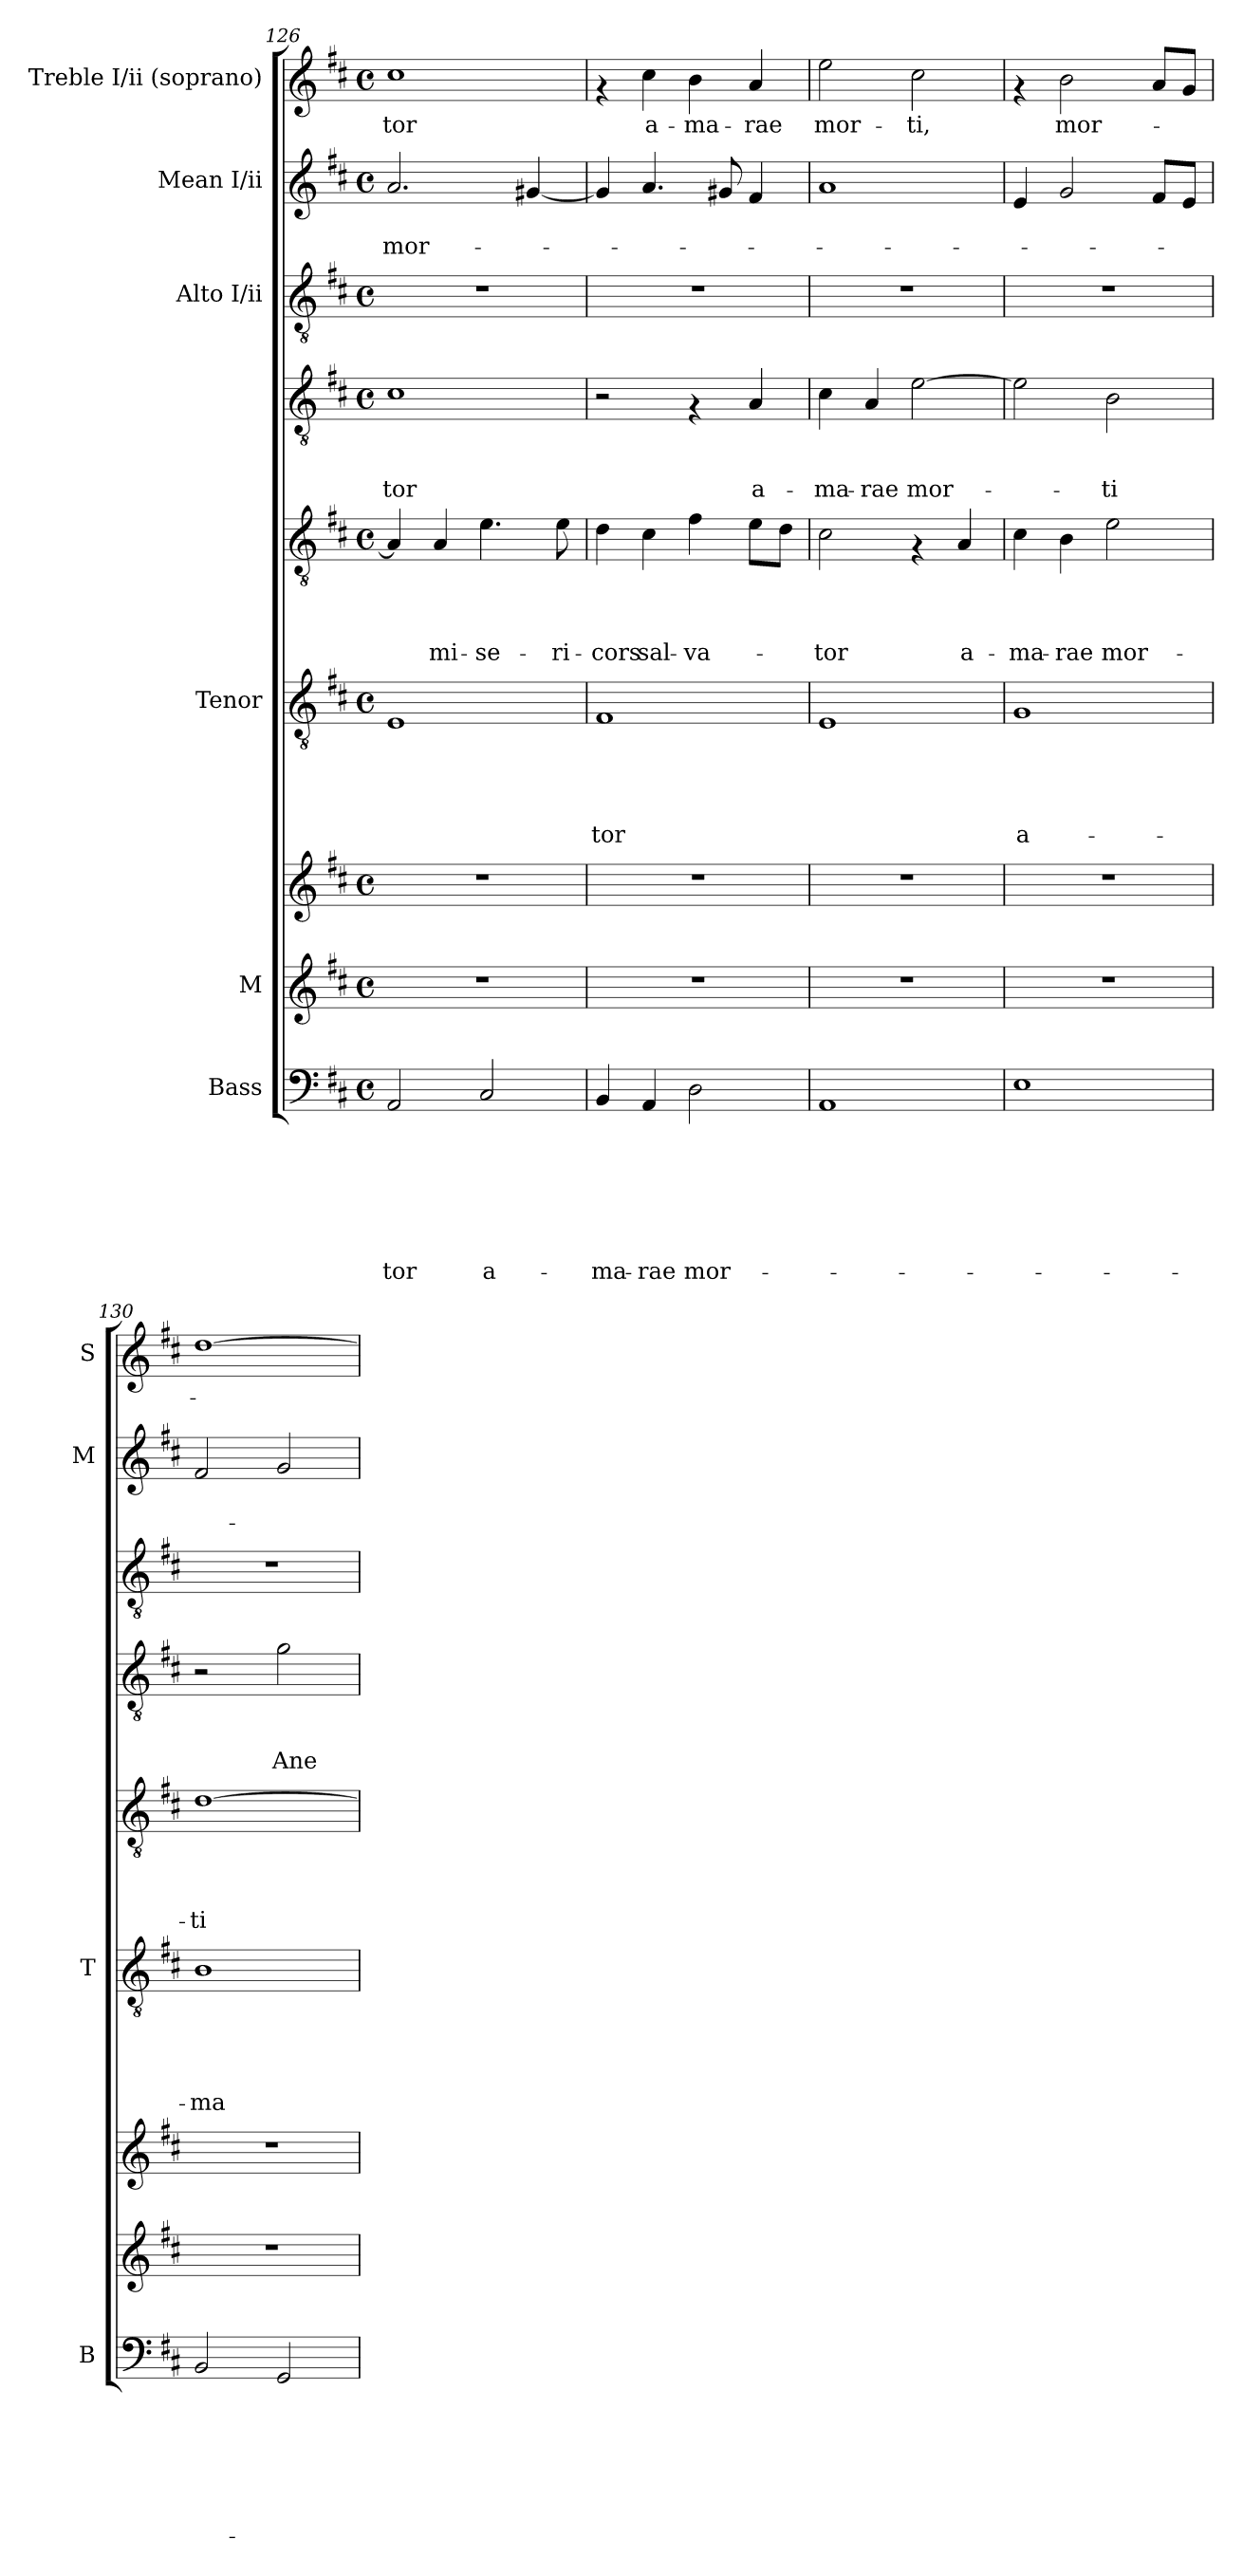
**kern	**text	**text	**text	**text	**text	**text	**text	**kern	**kern	**kern	**text	**text	**text	**text	**text	**kern	**text	**text	**text	**text	**kern	**text	**text	**text	**kern	**kern	**text	**text	**kern	**text
*part8	*part8	*part8	*part8	*part8	*part8	*part8	*part8	*part7	*part7	*part6	*part6	*part6	*part6	*part6	*part6	*part5	*part5	*part5	*part5	*part5	*part4	*part4	*part4	*part4	*part3	*part2	*part2	*part2	*part1	*part1
*staff9	*staff9	*staff9	*staff9	*staff9	*staff9	*staff9	*staff9	*staff8	*staff7	*staff6	*staff6	*staff6	*staff6	*staff6	*staff6	*staff5	*staff5	*staff5	*staff5	*staff5	*staff4	*staff4	*staff4	*staff4	*staff3	*staff2	*staff2	*staff2	*staff1	*staff1
*I"Bass	*	*	*	*	*	*	*	*I"M	*	*I"Tenor	*	*	*	*	*	*	*	*	*	*	*	*	*	*	*I"Alto I/ii	*I"Mean I/ii	*	*	*I"Treble I/ii (soprano)	*
*I'B	*	*	*	*	*	*	*	*	*	*I'T	*	*	*	*	*	*	*	*	*	*	*	*	*	*	*	*I'M	*	*	*I'S	*
*clefF4	*	*	*	*	*	*	*	*clefG2	*clefG2	*clefGv2	*	*	*	*	*	*clefGv2	*	*	*	*	*clefGv2	*	*	*	*clefGv2	*clefG2	*	*	*clefG2	*
*k[f#c#]	*	*	*	*	*	*	*	*k[f#c#]	*k[f#c#]	*k[f#c#]	*	*	*	*	*	*k[f#c#]	*	*	*	*	*k[f#c#]	*	*	*	*k[f#c#]	*k[f#c#]	*	*	*k[f#c#]	*
*D:	*	*	*	*	*	*	*	*D:	*D:	*D:	*	*	*	*	*	*D:	*	*	*	*	*D:	*	*	*	*D:	*D:	*	*	*D:	*
*M4/4	*	*	*	*	*	*	*	*M4/4	*M4/4	*M4/4	*	*	*	*	*	*M4/4	*	*	*	*	*M4/4	*	*	*	*M4/4	*M4/4	*	*	*M4/4	*
*met(c)	*	*	*	*	*	*	*	*met(c)	*met(c)	*met(c)	*	*	*	*	*	*met(c)	*	*	*	*	*met(c)	*	*	*	*met(c)	*met(c)	*	*	*met(c)	*
=126	=126	=126	=126	=126	=126	=126	=126	=126	=126	=126	=126	=126	=126	=126	=126	=126	=126	=126	=126	=126	=126	=126	=126	=126	=126	=126	=126	=126	=126	=126
!	!	!	!	!	!	!	!LO:LY:b	!	!	!	!	!	!	!	!	!	!	!	!	!	!	!	!	!LO:LY:b:rj	!	!	!	!LO:LY:b	!	!LO:LY:b
2AA/	.	.	.	.	.	.	-tor	1r	1r	1E	.	.	.	.	.	4A/]	.	.	.	.	1c#	.	.	-tor	1r	2.a/	.	mor-	1cc#	-tor
!	!	!	!	!	!	!	!	!	!	!	!	!	!	!	!	!	!	!	!	!LO:LY:b	!	!	!	!	!	!	!	!	!	!
.	.	.	.	.	.	.	.	.	.	.	.	.	.	.	.	4A/	.	.	.	mi-	.	.	.	.	.	.	.	.	.	.
!	!	!	!	!	!	!	!LO:LY:b	!	!	!	!	!	!	!	!	!	!	!	!	!LO:LY:b	!	!	!	!	!	!	!	!	!	!
2C#/	.	.	.	.	.	.	a-	.	.	.	.	.	.	.	.	4.e\	.	.	.	-se-	.	.	.	.	.	.	.	.	.	.
.	.	.	.	.	.	.	.	.	.	.	.	.	.	.	.	.	.	.	.	.	.	.	.	.	.	[<4g#X/	.	.	.	.
!	!	!	!	!	!	!	!	!	!	!	!	!	!	!	!	!	!	!	!	!LO:LY:b	!	!	!	!	!	!	!	!	!	!
.	.	.	.	.	.	.	.	.	.	.	.	.	.	.	.	8e\	.	.	.	-ri-	.	.	.	.	.	.	.	.	.	.
=127	=127	=127	=127	=127	=127	=127	=127	=127	=127	=127	=127	=127	=127	=127	=127	=127	=127	=127	=127	=127	=127	=127	=127	=127	=127	=127	=127	=127	=127	=127
!	!	!	!	!	!	!	!LO:LY:b	!	!	!	!	!	!	!	!LO:LY:b	!	!	!	!	!LO:LY:b	!	!	!	!	!	!	!	!	!	!
4BB/	.	.	.	.	.	.	-ma-	1r	1r	1F#	.	.	.	.	-tor	4d\	.	.	.	-cors	2r	.	.	.	1r	4g#/]	.	.	4rf	.
!	!	!	!	!	!	!	!LO:LY:b	!	!	!	!	!	!	!	!	!	!	!	!	!LO:LY:b	!	!	!	!	!	!	!	!	!	!LO:LY:b
4AA/	.	.	.	.	.	.	-rae	.	.	.	.	.	.	.	.	4c#\	.	.	.	sal-	.	.	.	.	.	4.a/	.	.	4cc#\	a-
!	!	!	!	!	!	!	!LO:LY:b	!	!	!	!	!	!	!	!	!	!	!	!	!LO:LY:b	!	!	!	!	!	!	!	!	!	!LO:LY:b
2D\	.	.	.	.	.	.	mor-	.	.	.	.	.	.	.	.	4f#\	.	.	.	-va-	4rF	.	.	.	.	.	.	.	4b\	-ma-
.	.	.	.	.	.	.	.	.	.	.	.	.	.	.	.	.	.	.	.	.	.	.	.	.	.	8g#X/	.	.	.	.
!	!	!	!	!	!	!	!	!	!	!	!	!	!	!	!	!	!	!	!	!	!	!	!	!LO:LY:b:rj	!	!	!	!	!	!LO:LY:b
.	.	.	.	.	.	.	.	.	.	.	.	.	.	.	.	8e\L	.	.	.	.	4A/	.	.	a-	.	4f#/	.	.	4a/	-rae
.	.	.	.	.	.	.	.	.	.	.	.	.	.	.	.	8d\J	.	.	.	.	.	.	.	.	.	.	.	.	.	.
=128	=128	=128	=128	=128	=128	=128	=128	=128	=128	=128	=128	=128	=128	=128	=128	=128	=128	=128	=128	=128	=128	=128	=128	=128	=128	=128	=128	=128	=128	=128
!	!	!	!	!	!	!	!	!	!	!	!	!	!	!	!	!	!	!	!	!LO:LY:b	!	!	!	!LO:LY:b:rj	!	!	!	!	!	!LO:LY:b
1AA	.	.	.	.	.	.	.	1r	1r	1E	.	.	.	.	.	2c#\	.	.	.	-tor	4c#\	.	.	-ma-	1r	1a	.	.	2ee\	mor-
!	!	!	!	!	!	!	!	!	!	!	!	!	!	!	!	!	!	!	!	!	!	!	!	!LO:LY:b:rj	!	!	!	!	!	!
.	.	.	.	.	.	.	.	.	.	.	.	.	.	.	.	.	.	.	.	.	4A/	.	.	-rae	.	.	.	.	.	.
!	!	!	!	!	!	!	!	!	!	!	!	!	!	!	!	!	!	!	!	!	!	!	!	!LO:LY:b:rj	!	!	!	!	!	!LO:LY:b
.	.	.	.	.	.	.	.	.	.	.	.	.	.	.	.	4rF	.	.	.	.	[>2e\	.	.	mor-	.	.	.	.	2cc#\	-ti,
!	!	!	!	!	!	!	!	!	!	!	!	!	!	!	!	!	!	!	!	!LO:LY:b	!	!	!	!	!	!	!	!	!	!
.	.	.	.	.	.	.	.	.	.	.	.	.	.	.	.	4A/	.	.	.	a-	.	.	.	.	.	.	.	.	.	.
=129	=129	=129	=129	=129	=129	=129	=129	=129	=129	=129	=129	=129	=129	=129	=129	=129	=129	=129	=129	=129	=129	=129	=129	=129	=129	=129	=129	=129	=129	=129
!	!	!	!	!	!	!	!	!	!	!	!	!	!	!	!LO:LY:b	!	!	!	!	!LO:LY:b	!	!	!	!	!	!	!	!	!	!
1E	.	.	.	.	.	.	.	1r	1r	1G	.	.	.	.	a-	4c#\	.	.	.	-ma-	2e\]	.	.	.	1r	4e/	.	.	4rf	.
!	!	!	!	!	!	!	!	!	!	!	!	!	!	!	!	!	!	!	!	!LO:LY:b	!	!	!	!	!	!	!	!	!	!LO:LY:b
.	.	.	.	.	.	.	.	.	.	.	.	.	.	.	.	4B\	.	.	.	-rae	.	.	.	.	.	2g/	.	.	2b\	mor-
!	!	!	!	!	!	!	!	!	!	!	!	!	!	!	!	!	!	!	!	!LO:LY:b	!	!	!	!LO:LY:b:rj	!	!	!	!	!	!
.	.	.	.	.	.	.	.	.	.	.	.	.	.	.	.	2e\	.	.	.	mor-	2B\	.	.	-ti	.	.	.	.	.	.
.	.	.	.	.	.	.	.	.	.	.	.	.	.	.	.	.	.	.	.	.	.	.	.	.	.	8f#/L	.	.	8a/L	.
.	.	.	.	.	.	.	.	.	.	.	.	.	.	.	.	.	.	.	.	.	.	.	.	.	.	8e/J	.	.	8g/J	.
!!LO:LB:g=z
=130	=130	=130	=130	=130	=130	=130	=130	=130	=130	=130	=130	=130	=130	=130	=130	=130	=130	=130	=130	=130	=130	=130	=130	=130	=130	=130	=130	=130	=130	=130
!	!	!	!	!	!	!	!	!	!	!	!	!	!	!	!LO:LY:b	!	!	!	!	!LO:LY:b	!	!	!	!	!	!	!	!	!	!
2BB/	.	.	.	.	.	.	.	1r	1r	1B	.	.	.	.	-ma-	[>1d	.	.	.	-ti	2r	.	.	.	1r	2f#/	.	.	[>1dd	.
!	!	!	!	!	!	!	!	!	!	!	!	!	!	!	!	!	!	!	!	!	!	!	!	!LO:LY:b:rj	!	!	!	!	!	!
2GG/	.	.	.	.	.	.	.	.	.	.	.	.	.	.	.	.	.	.	.	.	2g\	.	.	Ane	.	2g/	.	.	.	.
=	=	=	=	=	=	=	=	=	=	=	=	=	=	=	=	=	=	=	=	=	=	=	=	=	=	=	=	=	=	=
*-	*-	*-	*-	*-	*-	*-	*-	*-	*-	*-	*-	*-	*-	*-	*-	*-	*-	*-	*-	*-	*-	*-	*-	*-	*-	*-	*-	*-	*-	*-
